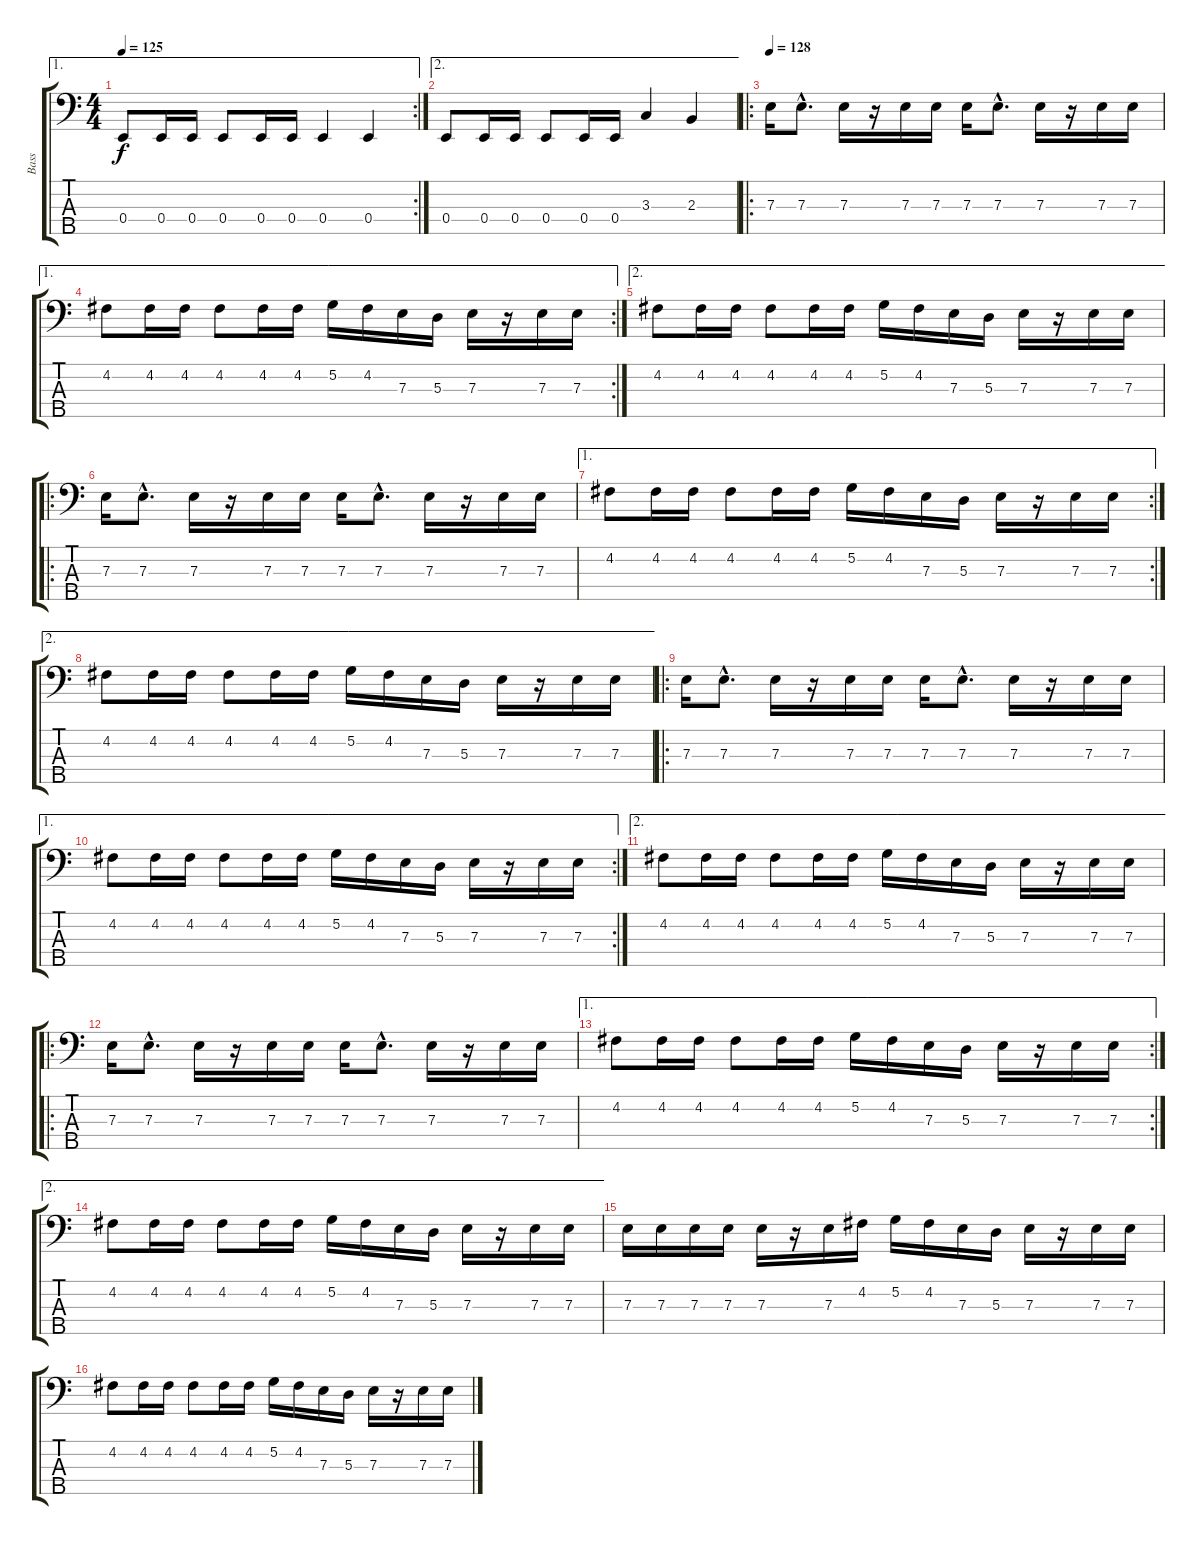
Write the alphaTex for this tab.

\track ("Bass" "Bass") {instrument electricbassfinger}
\staff {score tabs}
\tuning (G2 D2 A1 E1 B0) {hide}
\ae 1
\rc 2
\ts (4 4)
\tempo 125
\clef f4
\ks c
0.4.8{dy f} 0.4.16 0.4.16 0.4.8 0.4.16 0.4.16 0.4.4 0.4.4 |
\ae 2
0.4.8 0.4.16 0.4.16 0.4.8 0.4.16 0.4.16 3.3.4 2.3.4 |
\ro
\tempo 128
7.3.16 7.3{hac}.8{d} 7.3.16 r.16 7.3.16 7.3.16 7.3.16 7.3{hac}.8{d} 7.3.16 r.16 7.3.16 7.3.16 |
\ae 1
\rc 2
4.2.8 4.2.16 4.2.16 4.2.8 4.2.16 4.2.16 5.2.16 4.2.16 7.3.16 5.3.16 7.3.16 r.16 7.3.16 7.3.16 |
\ae 2
4.2.8 4.2.16 4.2.16 4.2.8 4.2.16 4.2.16 5.2.16 4.2.16 7.3.16 5.3.16 7.3.16 r.16 7.3.16 7.3.16 |
\ro
7.3.16 7.3{hac}.8{d} 7.3.16 r.16 7.3.16 7.3.16 7.3.16 7.3{hac}.8{d} 7.3.16 r.16 7.3.16 7.3.16 |
\ae 1
\rc 2
4.2.8 4.2.16 4.2.16 4.2.8 4.2.16 4.2.16 5.2.16 4.2.16 7.3.16 5.3.16 7.3.16 r.16 7.3.16 7.3.16 |
\ae 2
4.2.8 4.2.16 4.2.16 4.2.8 4.2.16 4.2.16 5.2.16 4.2.16 7.3.16 5.3.16 7.3.16 r.16 7.3.16 7.3.16 |
\ro
7.3.16 7.3{hac}.8{d} 7.3.16 r.16 7.3.16 7.3.16 7.3.16 7.3{hac}.8{d} 7.3.16 r.16 7.3.16 7.3.16 |
\ae 1
\rc 2
4.2.8 4.2.16 4.2.16 4.2.8 4.2.16 4.2.16 5.2.16 4.2.16 7.3.16 5.3.16 7.3.16 r.16 7.3.16 7.3.16 |
\ae 2
4.2.8 4.2.16 4.2.16 4.2.8 4.2.16 4.2.16 5.2.16 4.2.16 7.3.16 5.3.16 7.3.16 r.16 7.3.16 7.3.16 |
\ro
7.3.16 7.3{hac}.8{d} 7.3.16 r.16 7.3.16 7.3.16 7.3.16 7.3{hac}.8{d} 7.3.16 r.16 7.3.16 7.3.16 |
\ae 1
\rc 2
4.2.8 4.2.16 4.2.16 4.2.8 4.2.16 4.2.16 5.2.16 4.2.16 7.3.16 5.3.16 7.3.16 r.16 7.3.16 7.3.16 |
\ae 2
4.2.8 4.2.16 4.2.16 4.2.8 4.2.16 4.2.16 5.2.16 4.2.16 7.3.16 5.3.16 7.3.16 r.16 7.3.16 7.3.16 |
7.3.16 7.3.16 7.3.16 7.3.16 7.3.16 r.16 7.3.16 4.2.16 5.2.16 4.2.16 7.3.16 5.3.16 7.3.16 r.16 7.3.16 7.3.16 |
4.2.8 4.2.16 4.2.16 4.2.8 4.2.16 4.2.16 5.2.16 4.2.16 7.3.16 5.3.16 7.3.16 r.16 7.3.16 7.3.16
